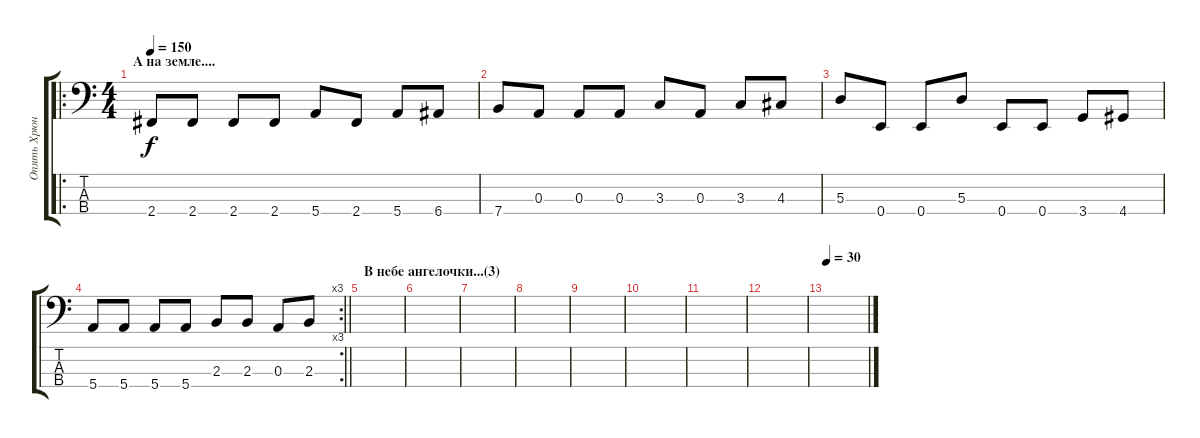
\track ("Опять Хрюндель" "Опять Хрюн") {instrument electricbassfinger}
\staff {score tabs}
\tuning (G2 D2 A1 E1) {hide}
\ro
\ts (4 4)
\section ("" "А на земле....")
\tempo 150
\clef f4
\ks c
2.4.8{dy f instrument lead8bassandlead} 2.4.8 2.4.8 2.4.8 5.4.8 2.4.8 5.4.8 6.4.8 |
7.4.8 0.3.8 0.3.8 0.3.8 3.3.8 0.3.8 3.3.8 4.3.8 |
5.3.8 0.4.8 0.4.8 5.3.8 0.4.8 0.4.8 3.4.8 4.4.8 |
\rc 3
\barLineRight lightlight
5.4.8 5.4.8 5.4.8 5.4.8 2.3.8 2.3.8 0.3.8 2.3.8 |
\section ("" "В небе ангелочки...(3)")
|
|
|
|
|
|
|
|
\tempo 30
